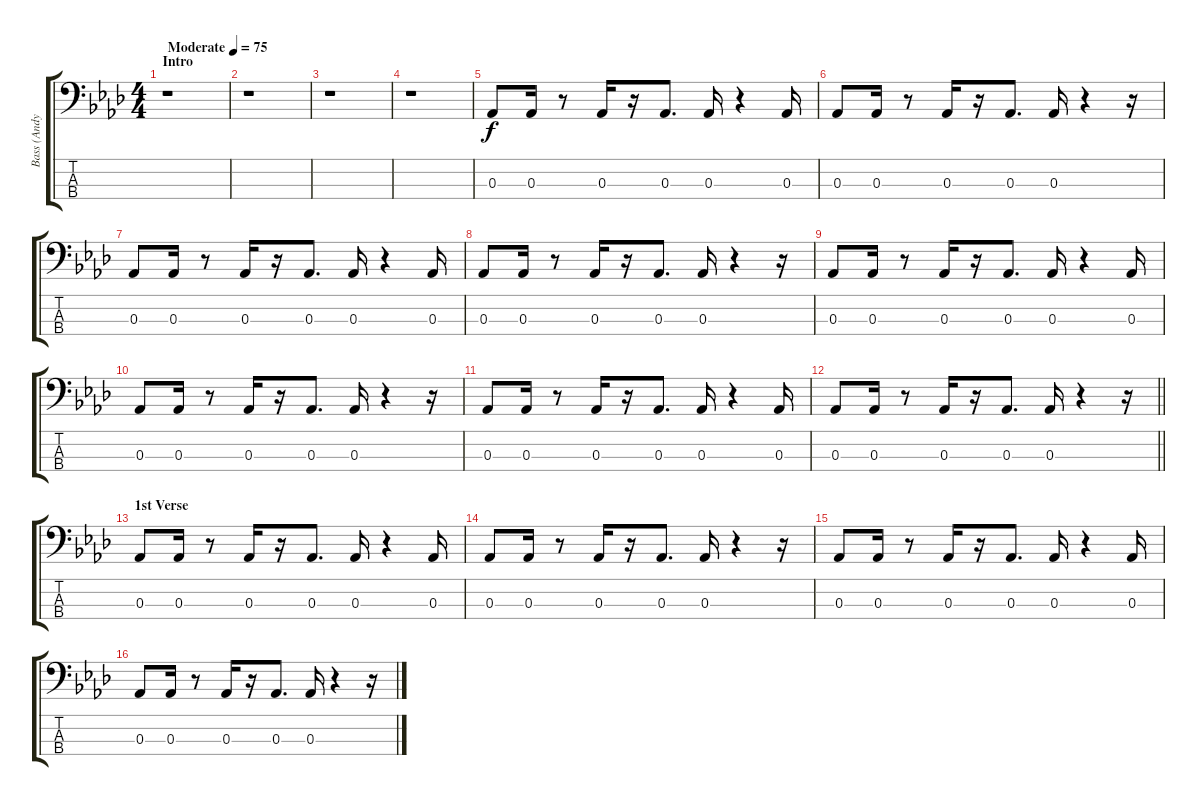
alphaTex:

\track ("Bass (Andy)" "Bass (Andy") {instrument electricbassfinger}
\staff {score tabs}
\tuning (Gb2 Db2 Ab1 Eb1) {hide}
\ts (4 4)
\section ("" "Intro")
\tempo (75 "Moderate")
\clef f4
\ks fminor
r.1{dy f instrument electricbassfinger} |
r.1 |
r.1 |
r.1 |
0.3.8{balance 8} 0.3.16 r.8 0.3.16 r.16 0.3.8{d} 0.3.16 r.4 0.3.16 |
0.3.8 0.3.16 r.8 0.3.16 r.16 0.3.8{d} 0.3.16 r.4 r.16 |
0.3.8 0.3.16 r.8 0.3.16 r.16 0.3.8{d} 0.3.16 r.4 0.3.16 |
0.3.8 0.3.16 r.8 0.3.16 r.16 0.3.8{d} 0.3.16 r.4 r.16 |
0.3.8 0.3.16 r.8 0.3.16 r.16 0.3.8{d} 0.3.16 r.4 0.3.16 |
0.3.8 0.3.16 r.8 0.3.16 r.16 0.3.8{d} 0.3.16 r.4 r.16 |
0.3.8 0.3.16 r.8 0.3.16 r.16 0.3.8{d} 0.3.16 r.4 0.3.16 |
\barLineRight lightlight
0.3.8 0.3.16 r.8 0.3.16 r.16 0.3.8{d} 0.3.16 r.4 r.16 |
\section ("" "1st Verse")
0.3.8 0.3.16 r.8 0.3.16 r.16 0.3.8{d} 0.3.16 r.4 0.3.16 |
0.3.8 0.3.16 r.8 0.3.16 r.16 0.3.8{d} 0.3.16 r.4 r.16 |
0.3.8 0.3.16 r.8 0.3.16 r.16 0.3.8{d} 0.3.16 r.4 0.3.16 |
0.3.8 0.3.16 r.8 0.3.16 r.16 0.3.8{d} 0.3.16 r.4 r.16
